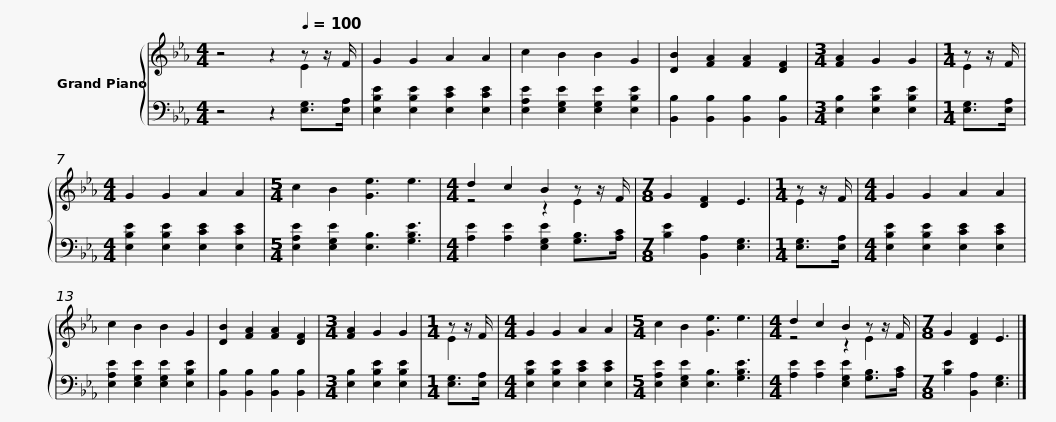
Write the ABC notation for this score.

X:1
%%score { ( 1 2 ) | 3 }
L:1/8
M:4/4
I:linebreak $
K:Eb
V:1 treble
V:2 treble
V:3 bass
V:1
 z4 z2[Q:1/4=100] z z/ F/ | G2 G2 A2 A2 | c2 B2 B2 G2 | [DB]2 [FA]2 [FA]2 [DF]2 |[M:3/4] [FA]2 G2 G2 | %5
[M:1/4] z z/ F/ |[M:4/4] G2 G2 A2 A2 |$[M:5/4] c2 B2 [Ge]3 e3 |[M:4/4] d2 c2 B2 z z/ F/ |[M:7/8] G2 [DF]2 E3 | %10
[M:1/4] z z/ F/ |[M:4/4] G2 G2 A2 A2 | c2 B2 B2 G2 | [DB]2 [FA]2 [FA]2 [DF]2 |$[M:3/4] [FA]2 G2 G2 | %15
[M:1/4] z z/ F/ |[M:4/4] G2 G2 A2 A2 |[M:5/4] c2 B2 [Ge]3 e3 |[M:4/4] d2 c2 B2 z z/ F/ |[M:7/8] G2 [DF]2 E3 |] %20
V:2
 z4 z2 E2 | x8 | x8 | x8 |[M:3/4] x6 | %5
[M:1/4] E2 |[M:4/4] x8 |$[M:5/4] x10 |[M:4/4] z4 z2 E2 |[M:7/8] x7 | %10
[M:1/4] E2 |[M:4/4] x8 | x8 | x8 |$[M:3/4] x6 | %15
[M:1/4] E2 |[M:4/4] x8 |[M:5/4] x10 |[M:4/4] z4 z2 E2 |[M:7/8] x7 |] %20
V:3
 z4 z2 [E,G,]>[E,A,] | [E,B,E]2 [E,B,E]2 [E,CE]2 [E,CE]2 | [E,A,E]2 [E,G,E]2 [E,G,E]2 [E,B,E]2 | [B,,B,]2 [B,,B,]2 [B,,B,]2 [B,,B,]2 |[M:3/4] [E,B,]2 [E,B,E]2 [E,B,E]2 | %5
[M:1/4] [E,G,]>[E,A,] |[M:4/4] [E,B,E]2 [E,B,E]2 [E,CE]2 [E,CE]2 |$[M:5/4] [E,A,E]2 [E,G,E]2 [E,B,]3 [G,B,E]3 |[M:4/4] [A,E]2 [A,E]2 [E,G,E]2 [G,B,]>[A,C] |[M:7/8] [B,E]2 [B,,A,]2 [E,G,]3 | %10
[M:1/4] [E,G,]>[E,A,] |[M:4/4] [E,B,E]2 [E,B,E]2 [E,CE]2 [E,CE]2 | [E,A,E]2 [E,G,E]2 [E,G,E]2 [E,B,E]2 | [B,,B,]2 [B,,B,]2 [B,,B,]2 [B,,B,]2 |$[M:3/4] [E,B,]2 [E,B,E]2 [E,B,E]2 | %15
[M:1/4] [E,G,]>[E,A,] |[M:4/4] [E,B,E]2 [E,B,E]2 [E,CE]2 [E,CE]2 |[M:5/4] [E,A,E]2 [E,G,E]2 [E,B,]3 [G,B,E]3 |[M:4/4] [A,E]2 [A,E]2 [E,G,E]2 [G,B,]>[A,C] |[M:7/8] [B,E]2 [B,,A,]2 [E,G,]3 |] %20
